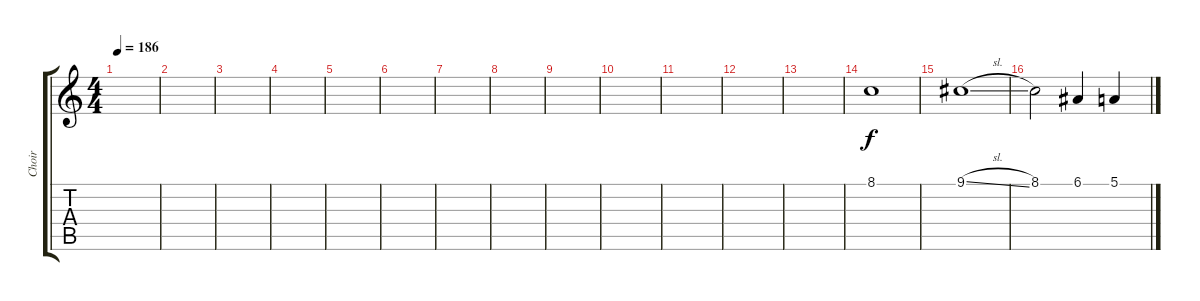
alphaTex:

\track ("Choir" "Choir") {instrument choiraahs}
\staff {score tabs}
\tuning (E4 B3 G3 D3 A2 E2) {hide}
\ts (4 4)
\tempo 186
\clef g2
\ks c
|
|
|
|
|
|
|
|
|
|
|
|
|
8.1.1{volume 6 instrument choiraahs} |
9.1{sl}.1 |
8.1.2 6.1.4 5.1.4
